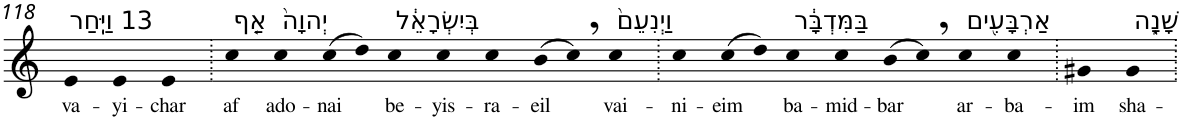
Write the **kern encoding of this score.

**kern	**text
*part1	*part1
*staff1	*staff1
*I"Piano	*
*I'Pno	*
!!LO:PB:g=z
*clefG2	*
*k[]	*
=118	=118
!LO:TX:a:t=13 וַיִּֽחַר	!
!	!LO:LY:b
4e	va-
!	!LO:LY:b
4e	-yi-
!	!LO:LY:b
4e	-char
=119.	=119.
!LO:TX:a:t=אַ֤ף	!
!	!LO:LY:b
4cc	af
!LO:TX:a:t=יְהוָה֙	!
!	!LO:LY:b
4cc	ado-
!	!LO:LY:b
(>8cc	-nai
8dd)	.
!LO:TX:a:t=בְּיִשְׂרָאֵ֔ל	!
!	!LO:LY:b
4cc	be-
!	!LO:LY:b
4cc	-yis-
!	!LO:LY:b
4cc	-ra-
!	!LO:LY:b
(>8b	-eil
8cc,)	.
!LO:TX:a:t=וַיְנִעֵם֙	!
!	!LO:LY:b
4cc	vai-
=120.	=120.
!	!LO:LY:b
4cc	-ni-
!	!LO:LY:b
(>8cc	-eim
8dd)	.
!LO:TX:a:t=בַּמִּדְבָּ֔ר	!
!	!LO:LY:b
4cc	ba-
!	!LO:LY:b
4cc	-mid-
!	!LO:LY:b
(>8b	-bar
8cc,)	.
!LO:TX:a:t=אַרְבָּעִ֖ים	!
!	!LO:LY:b
4cc	ar-
!	!LO:LY:b
4cc	-ba-
=121.	=121.
!	!LO:LY:b
4g#X	-im
!LO:TX:a:t=שָׁנָ֑ה	!
!	!LO:LY:b
4g#	sha-
=.	=.
*-	*-
